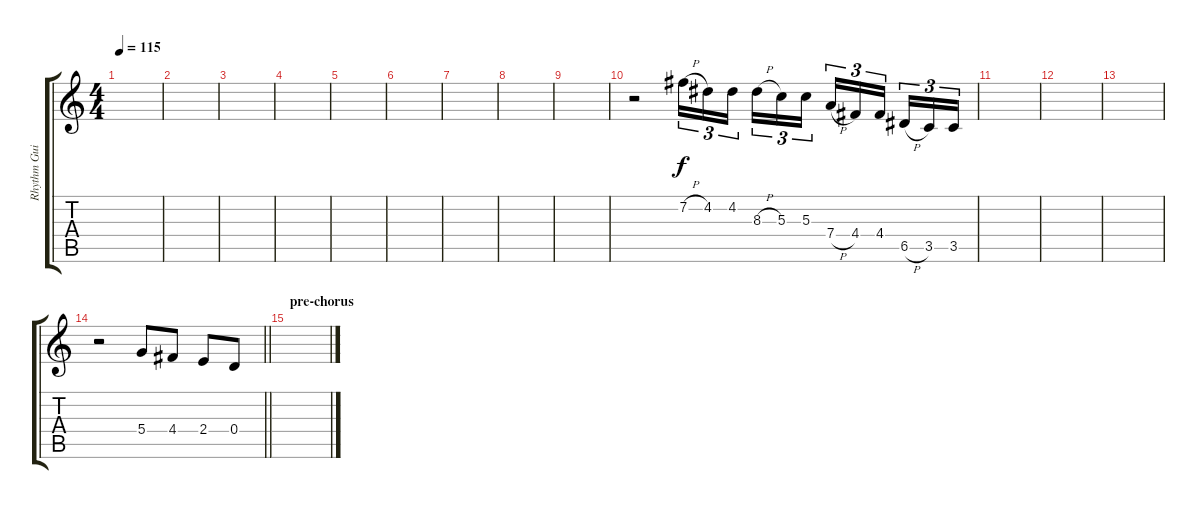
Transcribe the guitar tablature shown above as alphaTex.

\track ("Rhythm Guitar 2" "Rhythm Gui") {instrument overdrivenguitar}
\staff {score tabs}
\tuning (E4 B3 G3 D3 A2 E2) {hide}
\ts (4 4)
\tempo 115
\clef g2
\ks c
|
|
|
|
|
|
|
|
|
r.2 7.2{h}.16{tu (3 2)} 4.2.16{tu (3 2)} 4.2.16{tu (3 2) beam splitsecondary} 8.3{h}.16{tu (3 2)} 5.3.16{tu (3 2)} 5.3.16{tu (3 2)} 7.4{h}.16{tu (3 2)} 4.4.16{tu (3 2)} 4.4.16{tu (3 2) beam splitsecondary} 6.5{h}.16{tu (3 2)} 3.5.16{tu (3 2)} 3.5.16{tu (3 2)} |
|
|
|
\barLineRight lightlight
r.2 5.4.8 4.4.8 2.4.8 0.4.8 |
\section ("" "pre-chorus")
